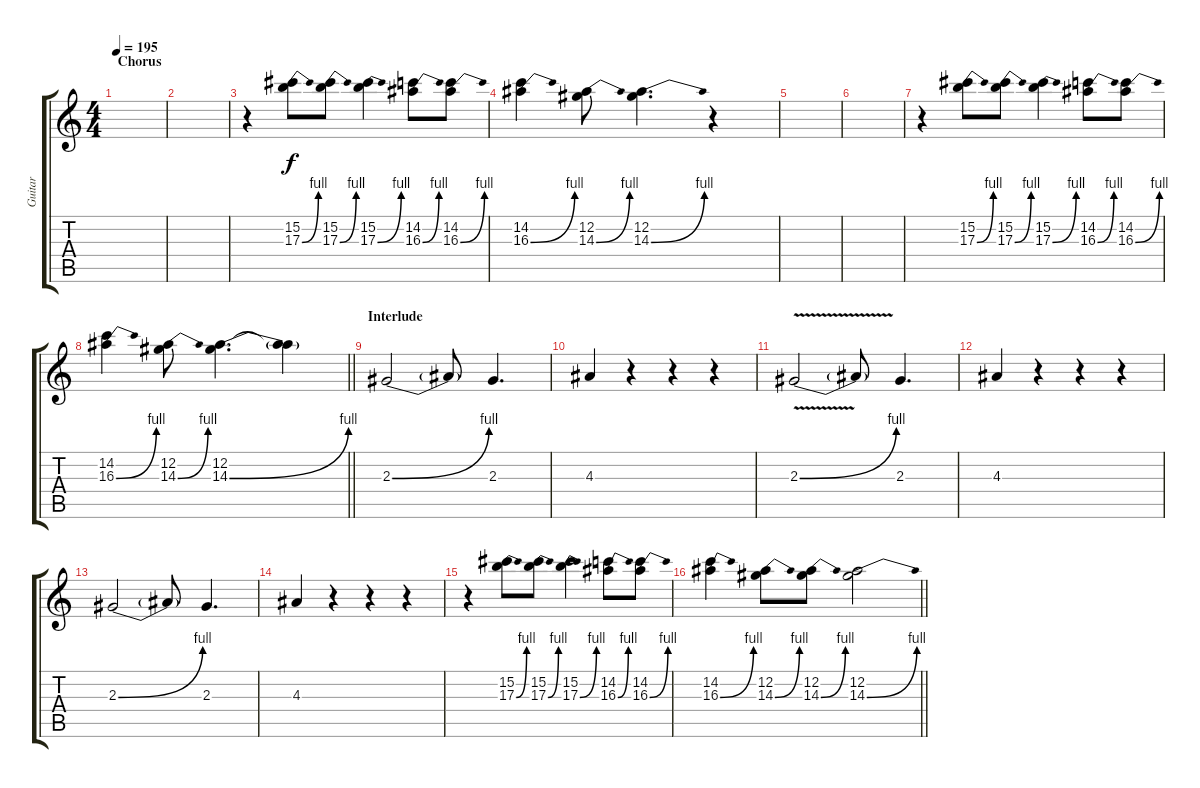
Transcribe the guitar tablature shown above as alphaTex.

\track ("Guitar" "Guitar") {instrument distortionguitar}
\staff {score tabs}
\tuning (Eb4 Bb3 Gb3 Db3 Ab2 Eb2) {hide}
\ts (4 4)
\section ("" "Chorus")
\tempo 195
\clef g2
\ks c
|
|
r.4 (15.2 17.3{be (bend 0 0 60 4)}).8 (15.2 17.3{be (bend 0 0 60 4)}).8 (15.2 17.3{be (bend 0 0 60 4)}).4 (14.2 16.3{be (bend 0 0 60 4)}).8 (14.2 16.3{be (bend 0 0 60 4)}).8 |
(14.2 16.3{be (bend 0 0 60 4)}).4 (12.2 14.3{be (bend 0 0 60 4)}).8 (12.2 14.3{be (bend 0 0 60 4)}).4{d} r.4 |
|
|
r.4 (15.2 17.3{be (bend 0 0 60 4)}).8 (15.2 17.3{be (bend 0 0 60 4)}).8 (15.2 17.3{be (bend 0 0 60 4)}).4 (14.2 16.3{be (bend 0 0 60 4)}).8 (14.2 16.3{be (bend 0 0 60 4)}).8 |
\barLineRight lightlight
(14.2 16.3{be (bend 0 0 60 4)}).4 (12.2 14.3{be (bend 0 0 60 4)}).8 (12.2 14.3{be (bend 0 0 60 4)}).4{d} (12.2{t} 14.3{t}).4 |
\section ("" "Interlude")
2.3{be (bend 0 0 60 4)}.2 2.3{t}.8 2.3.4{d} |
4.3.4 r.4 r.4 r.4 |
2.3{be (bend 0 0 60 4) v}.2 2.3{t}.8 2.3.4{d} |
4.3.4 r.4 r.4 r.4 |
2.3{be (bend 0 0 60 4)}.2 2.3{t}.8 2.3.4{d} |
4.3.4 r.4 r.4 r.4 |
r.4 (15.2 17.3{be (bend 0 0 60 4)}).8 (15.2 17.3{be (bend 0 0 60 4)}).8 (15.2 17.3{be (bend 0 0 60 4)}).4 (14.2 16.3{be (bend 0 0 60 4)}).8 (14.2 16.3{be (bend 0 0 60 4)}).8 |
\barLineRight lightlight
(14.2 16.3{be (bend 0 0 60 4)}).4 (12.2 14.3{be (bend 0 0 60 4)}).8 (12.2 14.3{be (bend 0 0 60 4)}).8 (12.2 14.3{be (bend 0 0 60 4)}).2
